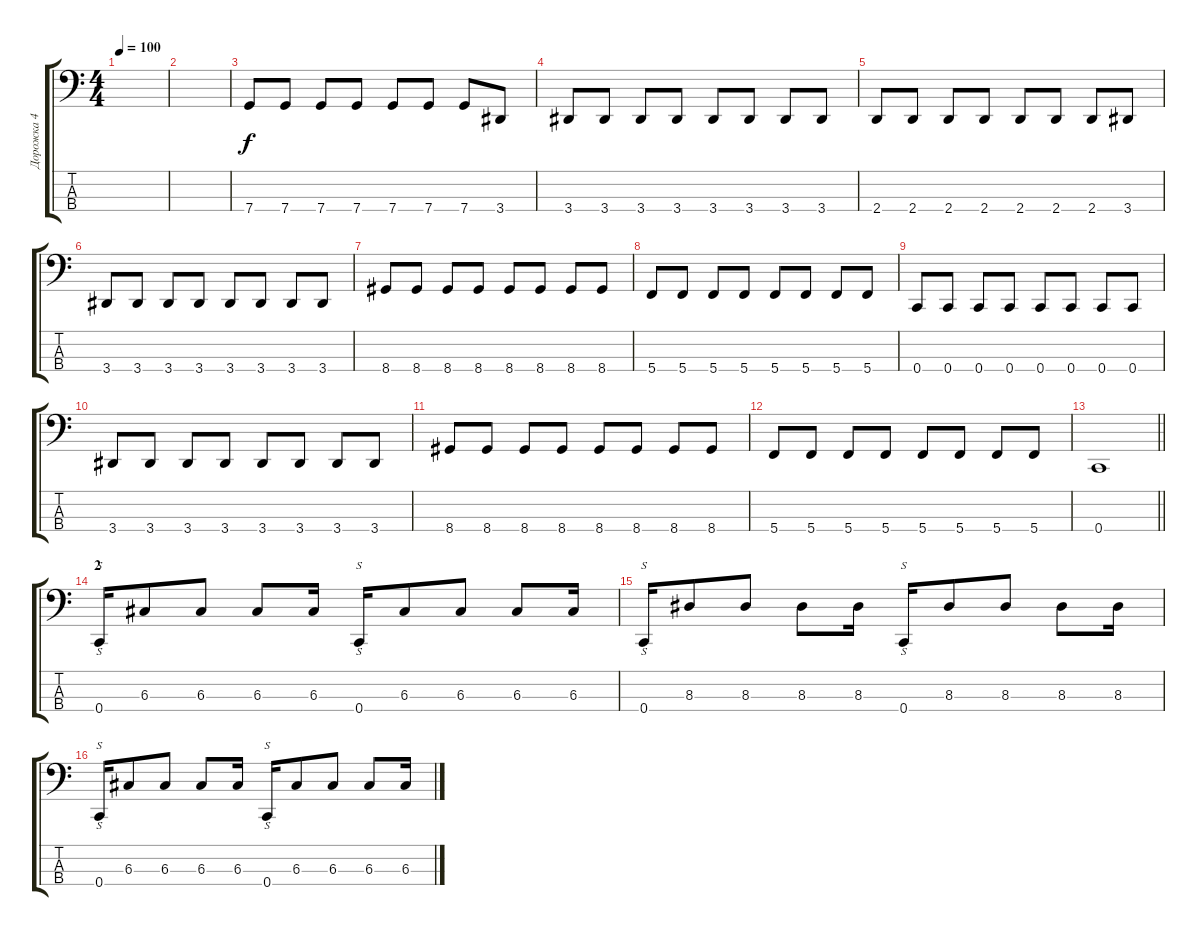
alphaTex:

\track ("Дорожка 4" "Дорожка 4") {instrument electricbassfinger}
\staff {score tabs}
\tuning (F2 C2 G1 C1) {hide}
\ts (4 4)
\tempo 100
\clef f4
\ks c
|
|
7.4.8 7.4.8 7.4.8 7.4.8 7.4.8 7.4.8 7.4.8 3.4.8 |
3.4.8 3.4.8 3.4.8 3.4.8 3.4.8 3.4.8 3.4.8 3.4.8 |
2.4.8 2.4.8 2.4.8 2.4.8 2.4.8 2.4.8 2.4.8 3.4.8 |
3.4.8 3.4.8 3.4.8 3.4.8 3.4.8 3.4.8 3.4.8 3.4.8 |
8.4.8 8.4.8 8.4.8 8.4.8 8.4.8 8.4.8 8.4.8 8.4.8 |
5.4.8 5.4.8 5.4.8 5.4.8 5.4.8 5.4.8 5.4.8 5.4.8 |
0.4.8 0.4.8 0.4.8 0.4.8 0.4.8 0.4.8 0.4.8 0.4.8 |
3.4.8 3.4.8 3.4.8 3.4.8 3.4.8 3.4.8 3.4.8 3.4.8 |
8.4.8 8.4.8 8.4.8 8.4.8 8.4.8 8.4.8 8.4.8 8.4.8 |
5.4.8 5.4.8 5.4.8 5.4.8 5.4.8 5.4.8 5.4.8 5.4.8 |
\barLineRight lightlight
0.4.1 |
\section ("" "2")
0.4.16{s} 6.3.8 6.3.8 6.3.8 6.3.16 0.4.16{s} 6.3.8 6.3.8 6.3.8 6.3.16 |
0.4.16{s} 8.3.8 8.3.8 8.3.8 8.3.16 0.4.16{s} 8.3.8 8.3.8 8.3.8 8.3.16 |
0.4.16{s} 6.3.8 6.3.8 6.3.8 6.3.16 0.4.16{s} 6.3.8 6.3.8 6.3.8 6.3.16
